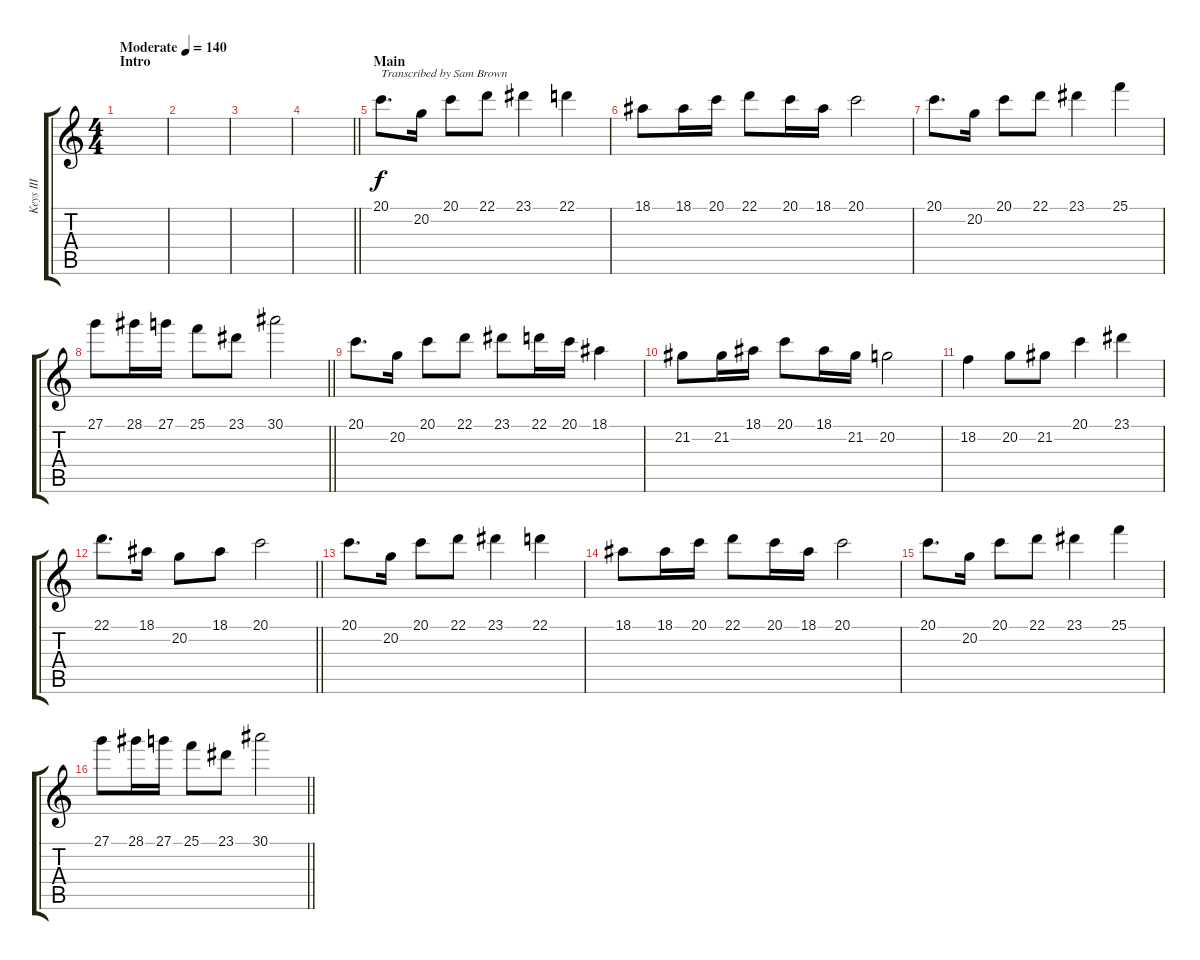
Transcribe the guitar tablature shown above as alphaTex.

\track ("Keys III" "Keys III") {instrument tremolostrings}
\staff {score tabs}
\tuning (E4 B3 G3 D3 A2 E2) {hide}
\ts (4 4)
\section ("" "Intro")
\tempo (140 "Moderate")
\clef g2
\ks c
|
|
|
\barLineRight lightlight
|
\section ("" "Main")
20.1.8{d txt "Transcribed by Sam Brown" volume 12 instrument tremolostrings} 20.2.16 20.1.8 22.1.8 23.1.4 22.1.4 |
18.1.8 18.1.16 20.1.16 22.1.8 20.1.16 18.1.16 20.1.2 |
20.1.8{d} 20.2.16 20.1.8 22.1.8 23.1.4 25.1.4 |
\barLineRight lightlight
27.1.8 28.1.16 27.1.16 25.1.8 23.1.8 30.1.2 |
\section ("" "")
20.1.8{d} 20.2.16 20.1.8 22.1.8 23.1.8 22.1.16 20.1.16 18.1.4 |
21.2.8 21.2.16 18.1.16 20.1.8 18.1.16 21.2.16 20.2.2 |
18.2.4 20.2.8 21.2.8 20.1.4 23.1.4 |
\barLineRight lightlight
22.1.8{d} 18.1.16 20.2.8 18.1.8 20.1.2 |
\section ("" "")
20.1.8{d volume 13} 20.2.16 20.1.8 22.1.8 23.1.4 22.1.4 |
18.1.8 18.1.16 20.1.16 22.1.8 20.1.16 18.1.16 20.1.2 |
20.1.8{d} 20.2.16 20.1.8 22.1.8 23.1.4 25.1.4 |
\barLineRight lightlight
27.1.8 28.1.16 27.1.16 25.1.8 23.1.8 30.1.2
